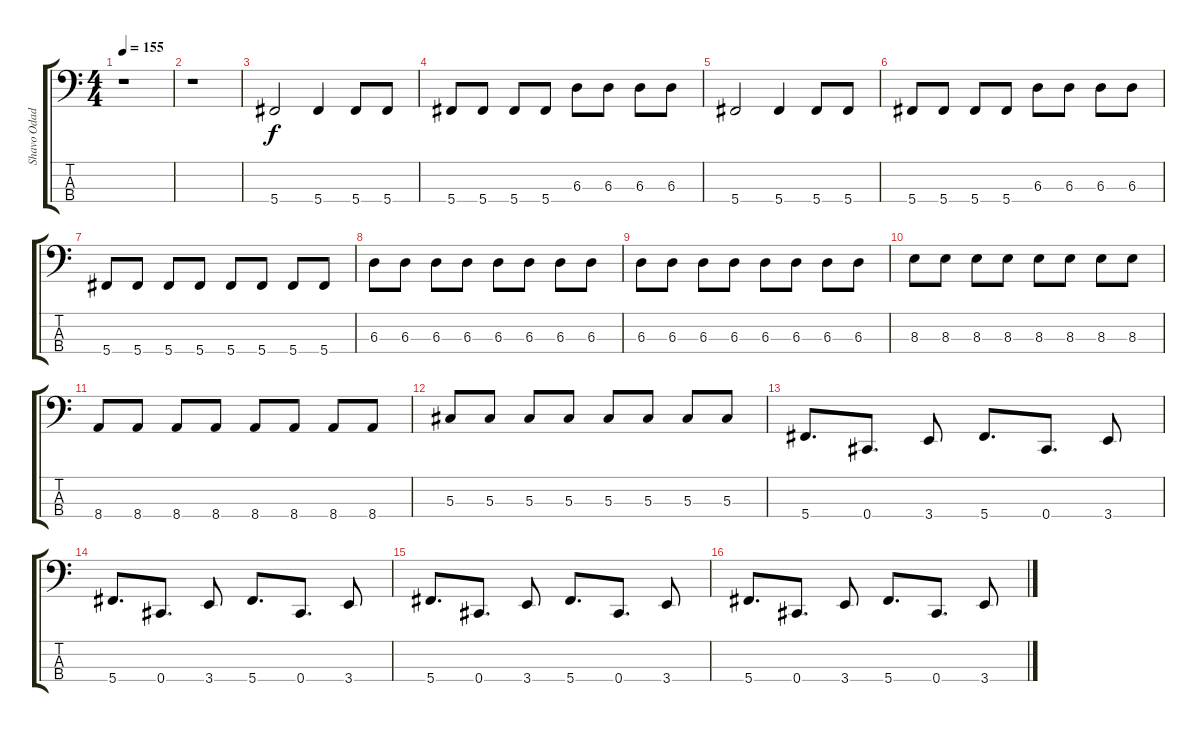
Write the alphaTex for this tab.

\track ("Shavo Odadjian Bass Guitar" "Shavo Odad") {instrument electricbassfinger}
\staff {score tabs}
\tuning (Gb2 Db2 Ab1 Db1) {hide}
\ts (4 4)
\tempo 155
\clef f4
\ks c
r.1{dy f} |
r.1 |
5.4.2 5.4.4 5.4.8 5.4.8 |
5.4.8 5.4.8 5.4.8 5.4.8 6.3.8 6.3.8 6.3.8 6.3.8 |
5.4.2 5.4.4 5.4.8 5.4.8 |
5.4.8 5.4.8 5.4.8 5.4.8 6.3.8 6.3.8 6.3.8 6.3.8 |
5.4.8 5.4.8 5.4.8 5.4.8 5.4.8 5.4.8 5.4.8 5.4.8 |
6.3.8 6.3.8 6.3.8 6.3.8 6.3.8 6.3.8 6.3.8 6.3.8 |
6.3.8 6.3.8 6.3.8 6.3.8 6.3.8 6.3.8 6.3.8 6.3.8 |
8.3.8 8.3.8 8.3.8 8.3.8 8.3.8 8.3.8 8.3.8 8.3.8 |
8.4.8 8.4.8 8.4.8 8.4.8 8.4.8 8.4.8 8.4.8 8.4.8 |
5.3.8 5.3.8 5.3.8 5.3.8 5.3.8 5.3.8 5.3.8 5.3.8 |
5.4.8{d} 0.4.8{d} 3.4.8 5.4.8{d} 0.4.8{d} 3.4.8 |
5.4.8{d} 0.4.8{d} 3.4.8 5.4.8{d} 0.4.8{d} 3.4.8 |
5.4.8{d} 0.4.8{d} 3.4.8 5.4.8{d} 0.4.8{d} 3.4.8 |
5.4.8{d} 0.4.8{d} 3.4.8 5.4.8{d} 0.4.8{d} 3.4.8
